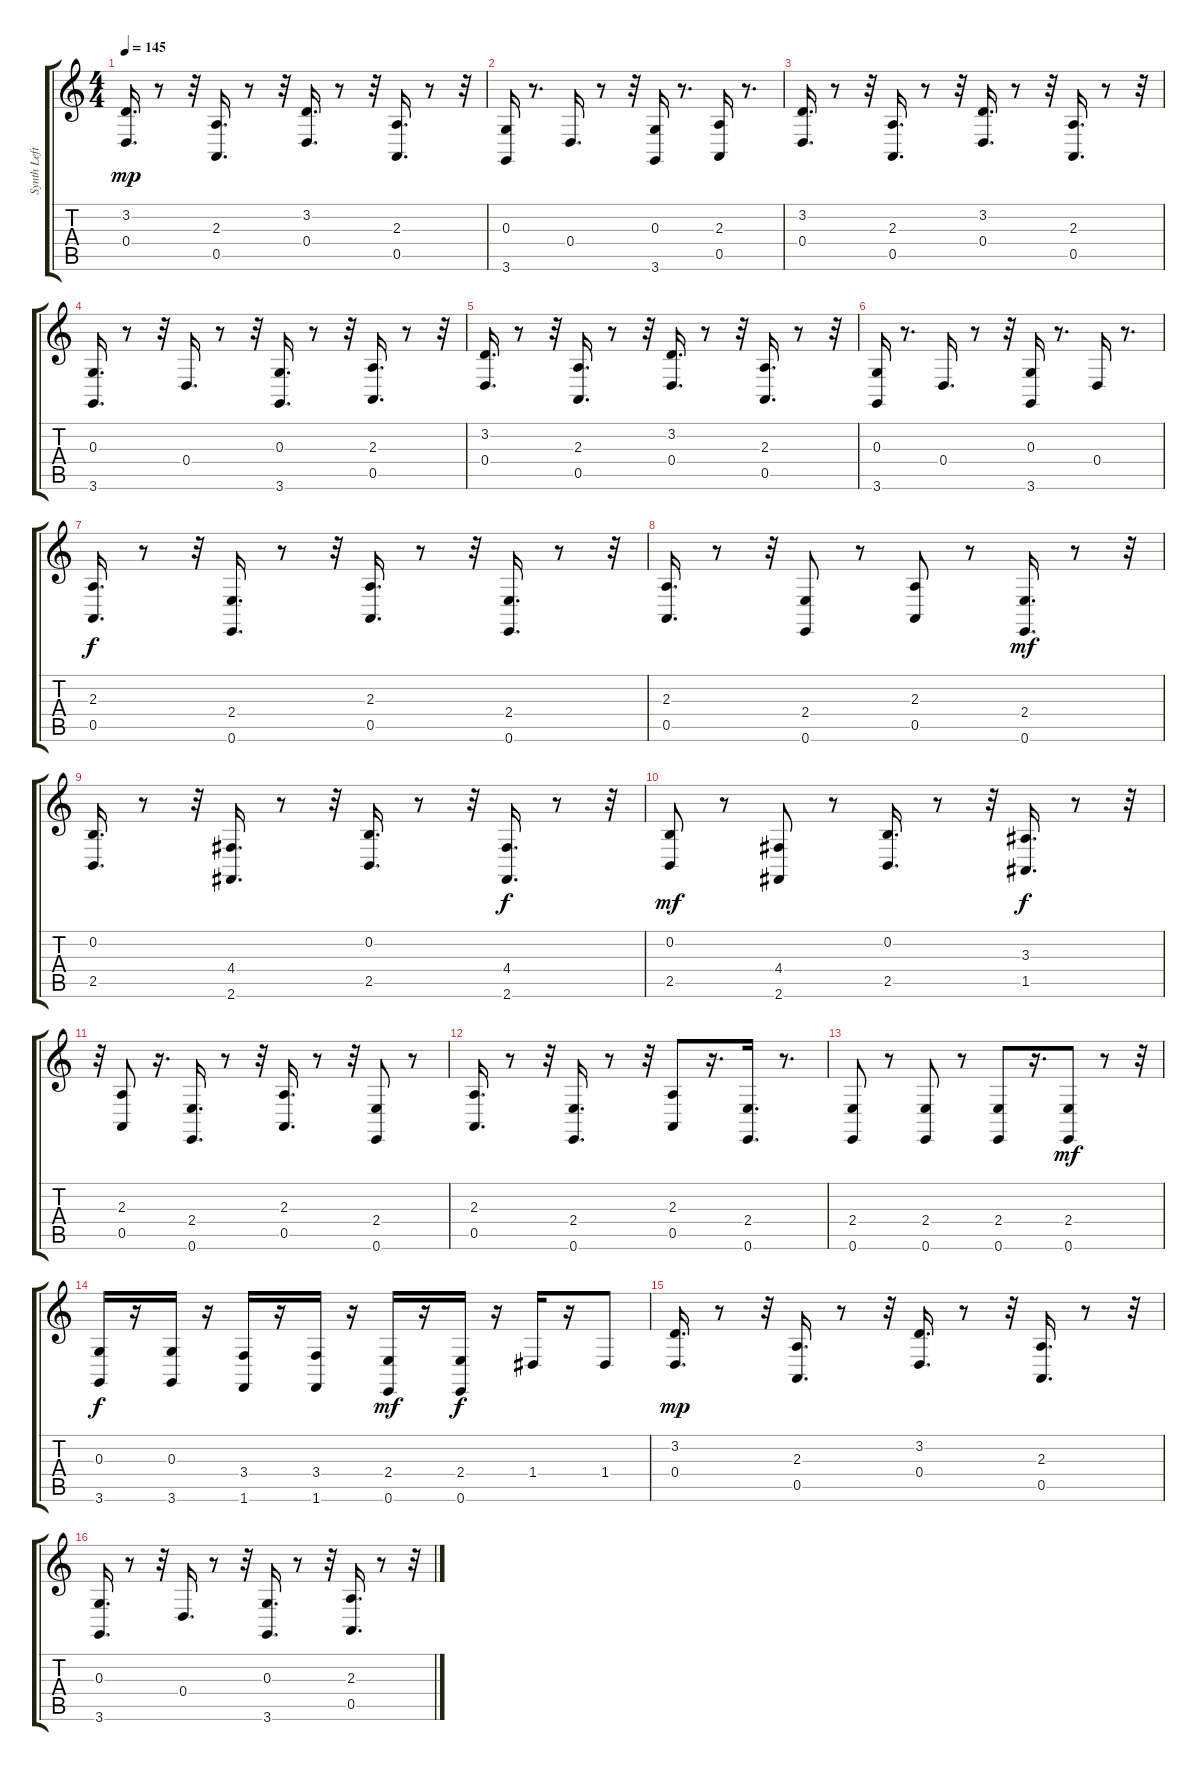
\track ("Synth Left" "Synth Left") {instrument lead2sawtooth}
\staff {score tabs}
\tuning (E4 B3 G3 D3 A2 E2) {hide}
\ts (4 4)
\tempo 145
\clef g2
\ks c
(3.2 0.4).16{d dy mp} r.8 r.32 (2.3 0.5).16{d} r.8 r.32 (3.2 0.4).16{d} r.8 r.32 (2.3 0.5).16{d} r.8 r.32 |
(0.3 3.6).16 r.8{d} 0.4.16{d} r.8 r.32 (0.3 3.6).16 r.8{d} (2.3 0.5).16 r.8{d} |
(3.2 0.4).16{d} r.8 r.32 (2.3 0.5).16{d} r.8 r.32 (3.2 0.4).16{d} r.8 r.32 (2.3 0.5).16{d} r.8 r.32 |
(0.3 3.6).16{d} r.8 r.32 0.4.16{d} r.8 r.32 (0.3 3.6).16{d} r.8 r.32 (2.3 0.5).16{d} r.8 r.32 |
(3.2 0.4).16{d} r.8 r.32 (2.3 0.5).16{d} r.8 r.32 (3.2 0.4).16{d} r.8 r.32 (2.3 0.5).16{d} r.8 r.32 |
(0.3 3.6).16 r.8{d} 0.4.16{d} r.8 r.32 (0.3 3.6).16 r.8{d} 0.4.16 r.8{d} |
(2.3 0.5).16{d dy f} r.8 r.32 (2.4 0.6).16{d} r.8 r.32 (2.3 0.5).16{d} r.8 r.32 (2.4 0.6).16{d} r.8 r.32 |
(2.3 0.5).16{d} r.8 r.32 (2.4 0.6).8 r.8 (2.3 0.5).8 r.8 (2.4 0.6).16{d dy mf} r.8 r.32 |
(0.2 2.5).16{d} r.8 r.32 (4.4 2.6).16{d} r.8 r.32 (0.2 2.5).16{d} r.8 r.32 (4.4 2.6).16{d dy f} r.8 r.32 |
(0.2 2.5).8{dy mf} r.8 (4.4 2.6).8 r.8 (0.2 2.5).16{d} r.8 r.32 (3.3 1.5).16{d dy f} r.8 r.32 |
r.32 (2.3 0.5).8 r.16{d} (2.4 0.6).16{d} r.8 r.32 (2.3 0.5).16{d} r.8 r.32 (2.4 0.6).8 r.8 |
(2.3 0.5).16{d} r.8 r.32 (2.4 0.6).16{d} r.8 r.32 (2.3 0.5).8 r.16{d} (2.4 0.6).16{d} r.8{d} |
(2.4 0.6).8 r.8 (2.4 0.6).8 r.8 (2.4 0.6).8 r.16{d} (2.4 0.6).8{dy mf} r.8 r.32 |
(0.3 3.6).16{dy f} r.16 (0.3 3.6).16 r.16 (3.4 1.6).16 r.16 (3.4 1.6).16 r.16 (2.4 0.6).16{dy mf} r.16 (2.4 0.6).16{dy f} r.16 1.4.16 r.16 1.4.8 |
(3.2 0.4).16{d dy mp} r.8 r.32 (2.3 0.5).16{d} r.8 r.32 (3.2 0.4).16{d} r.8 r.32 (2.3 0.5).16{d} r.8 r.32 |
(0.3 3.6).16{d} r.8 r.32 0.4.16{d} r.8 r.32 (0.3 3.6).16{d} r.8 r.32 (2.3 0.5).16{d} r.8 r.32
